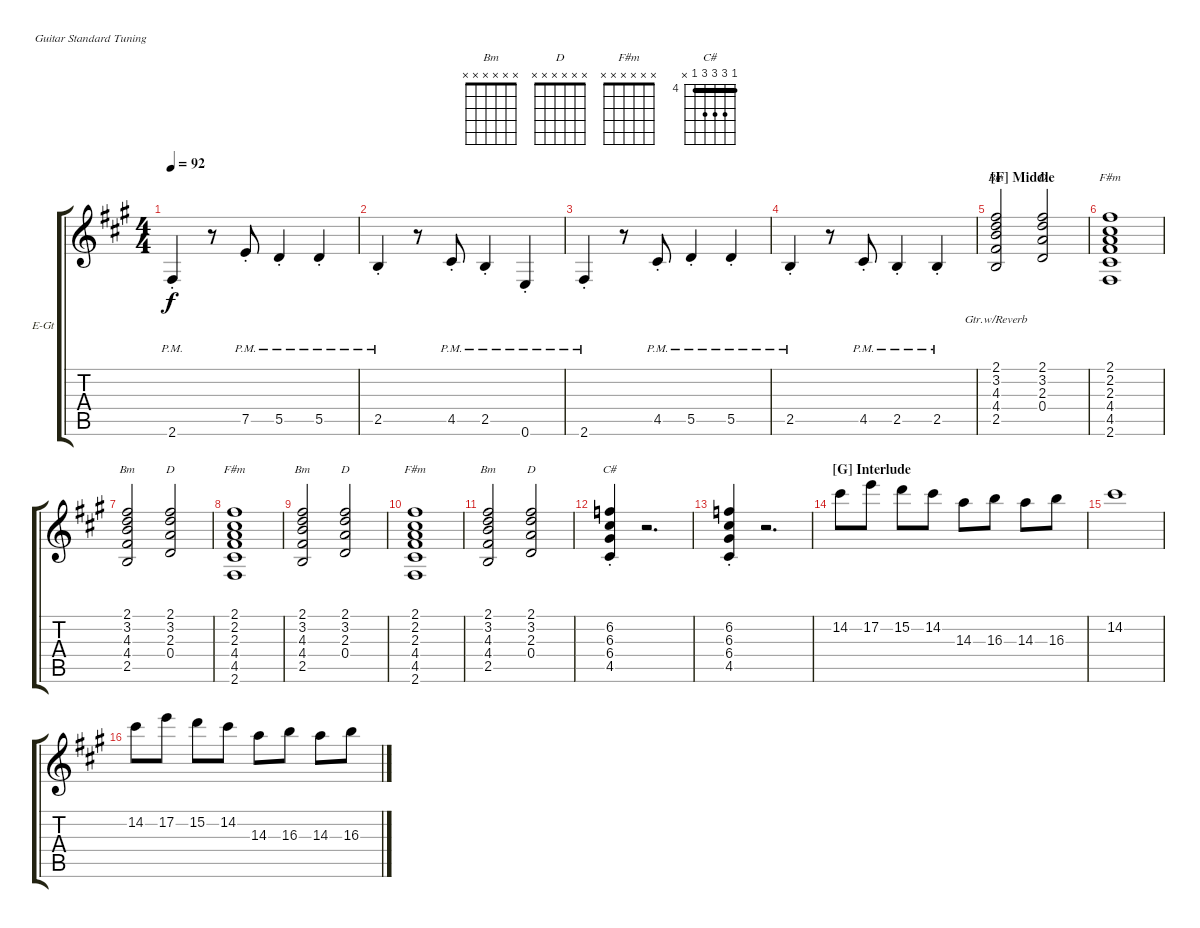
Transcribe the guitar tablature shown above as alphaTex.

\defaultSystemsLayout 4
\bracketExtendMode groupsimilarinstruments
\firstSystemTrackNameOrientation horizontal
\otherSystemsTrackNameOrientation horizontal
\track ("Alex Turner (Guitar One)" "E-Gt") {instrument electricguitarclean}
\staff {score tabs}
\tuning (E4 B3 G3 D3 A2 E2)
\chord ("Bm" 2 3 4 4 2 x) {showfingering false barre 2}
\chord ("D" 2 3 2 0 x x) {showfingering false barre 2}
\chord ("F#m" x x 2 4 4 2) {showfingering false barre 2}
\chord ("Bm" x x x x x x)
\chord ("D" x x x x x x)
\chord ("F#m" x x x x x x)
\chord ("C#" 4 6 6 6 4 x) {firstfret 4 showfingering false barre 4}
\ts (4 4)
\tempo 92
\clef g2
\ks a
2.6{pm st}.4{lyrics (0 "") lyrics (1 "") lyrics (2 "") lyrics (3 "") lyrics (4 "") dy f} r.8 7.5{pm st}.8{lyrics (0 "") lyrics (1 "") lyrics (2 "") lyrics (3 "") lyrics (4 "")} 5.5{pm st}.4{lyrics (0 "") lyrics (1 "") lyrics (2 "") lyrics (3 "") lyrics (4 "")} 5.5{pm st}.4{lyrics (0 "") lyrics (1 "") lyrics (2 "") lyrics (3 "") lyrics (4 "")} |
2.5{pm st}.4{lyrics (0 "") lyrics (1 "") lyrics (2 "") lyrics (3 "") lyrics (4 "")} r.8 4.5{pm st}.8{lyrics (0 "") lyrics (1 "") lyrics (2 "") lyrics (3 "") lyrics (4 "")} 2.5{pm st}.4{lyrics (0 "") lyrics (1 "") lyrics (2 "") lyrics (3 "") lyrics (4 "")} 0.6{pm st}.4{lyrics (0 "") lyrics (1 "") lyrics (2 "") lyrics (3 "") lyrics (4 "")} |
2.6{pm st}.4{lyrics (0 "") lyrics (1 "") lyrics (2 "") lyrics (3 "") lyrics (4 "")} r.8 4.5{pm st}.8{lyrics (0 "") lyrics (1 "") lyrics (2 "") lyrics (3 "") lyrics (4 "")} 5.5{pm st}.4{lyrics (0 "") lyrics (1 "") lyrics (2 "") lyrics (3 "") lyrics (4 "")} 5.5{pm st}.4{lyrics (0 "") lyrics (1 "") lyrics (2 "") lyrics (3 "") lyrics (4 "")} |
2.5{pm st}.4{lyrics (0 "") lyrics (1 "") lyrics (2 "") lyrics (3 "") lyrics (4 "")} r.8 4.5{pm st}.8{lyrics (0 "") lyrics (1 "") lyrics (2 "") lyrics (3 "") lyrics (4 "")} 2.5{pm st}.4{lyrics (0 "") lyrics (1 "") lyrics (2 "") lyrics (3 "") lyrics (4 "")} 2.5{pm st}.4{lyrics (0 "") lyrics (1 "") lyrics (2 "") lyrics (3 "") lyrics (4 "")} |
\section ("F" "Middle")
(2.5 4.4 4.3 3.2 2.1).2{ch "Bm" lyrics (0 "Gtr.w/Reverb") lyrics (1 "") lyrics (2 "") lyrics (3 "") lyrics (4 "")} (0.4 2.3 3.2 2.1).2{ch "D" lyrics (0 "") lyrics (1 "") lyrics (2 "") lyrics (3 "") lyrics (4 "")} |
(2.6 4.5 4.4 2.3 2.2 2.1).1{ch "F#m" lyrics (0 "") lyrics (1 "") lyrics (2 "") lyrics (3 "") lyrics (4 "")} |
(2.5 4.4 4.3 3.2 2.1).2{ch "Bm" lyrics (0 "") lyrics (1 "") lyrics (2 "") lyrics (3 "") lyrics (4 "")} (0.4 2.3 3.2 2.1).2{ch "D"} |
(2.6 4.5 4.4 2.3 2.2 2.1).1{ch "F#m"} |
(2.5 4.4 4.3 3.2 2.1).2{ch "Bm"} (0.4 2.3 3.2 2.1).2{ch "D"} |
(2.6 4.5 4.4 2.3 2.2 2.1).1{ch "F#m"} |
(2.5 4.4 4.3 3.2 2.1).2{ch "Bm"} (0.4 2.3 3.2 2.1).2{ch "D"} |
(4.5{st} 6.4{st} 6.3{st} 6.2{st}).4{ch "C#"} r.2{d} |
(4.5{st} 6.4{st} 6.3{st} 6.2{st}).4 r.2{d} |
\section ("G" "Interlude")
14.2.8 17.2.8 15.2.8 14.2.8 14.3.8 16.3.8 14.3.8 16.3.8 |
14.2.1 |
14.2.8 17.2.8 15.2.8 14.2.8 14.3.8 16.3.8 14.3.8 16.3.8
